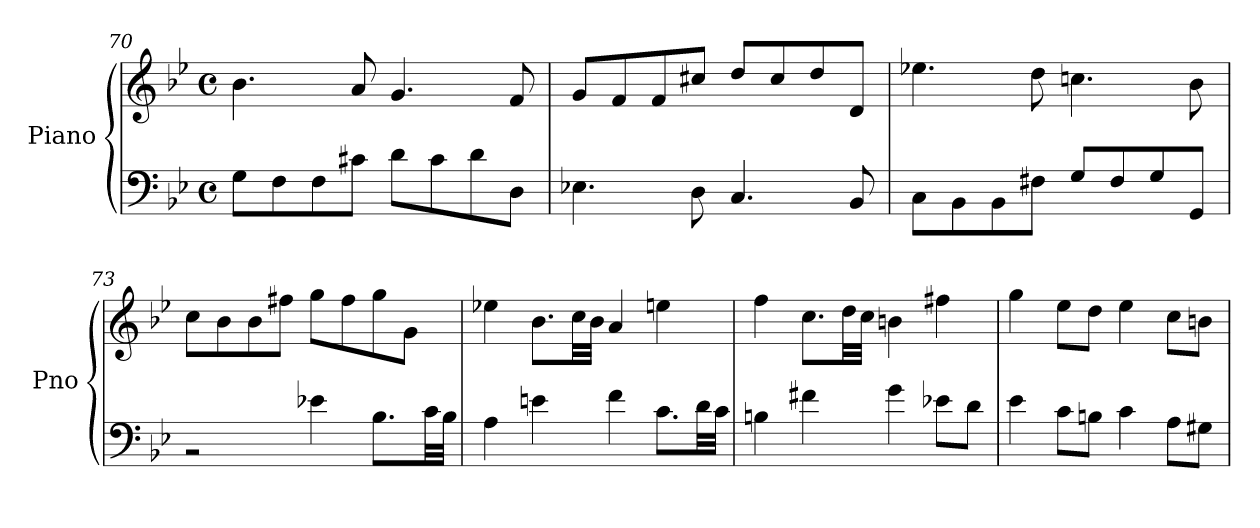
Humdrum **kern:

**kern	**kern	**dynam
*part1	*part1	*part1
*staff2	*staff1	*staff1/2
*I"Piano	*	*
*I'Pno	*	*
*clefF4	*clefG2	*
*k[b-e-]	*k[b-e-]	*
*M4/4	*M4/4	*
*met(c)	*met(c)	*
=70	=70	=70
*^	*	*
1ryy	8G\L	4.b-\	.
.	8F\	.	.
.	8F\	.	.
.	8c#X\J	8a/	.
.	8d\L	4.g/	.
.	8c#\	.	.
.	8d\	.	.
.	8D\J	8f/	.
=71	=71	=71	=71
1ryy	4.E-X\	8g/L	.
.	.	8f/	.
.	.	8f/	.
.	8D\	8cc#X/J	.
.	4.C/	8dd/L	.
.	.	8cc#/	.
.	.	8dd/	.
.	8BB-/	8d/J	.
=72	=72	=72	=72
1ryy	8C\L	4.ee-X\	.
.	8BB-\	.	.
.	8BB-\	.	.
.	8F#X\J	8dd\	.
.	8G/L	4.ccn\	.
.	8F#/	.	.
.	8G/	.	.
.	8GG/J	8b-\	.
!!LO:LB:g=z
=73	=73	=73	=73
1ryy	2r	8cc\L	.
.	.	8b-\	.
!	!	!	!LO:DY:b
.	.	8b-\	other-dynamics
.	.	8ff#X\J	.
.	4e-X\	8gg\L	.
.	.	8ff#\	.
!	!	!	!LO:DY:b=2
.	8.B-\L	8gg\	other-dynamics
.	.	8g\J	.
.	32c\LL	.	.
.	32B-\JJJ	.	.
!!LO:LB:g=z
=74	=74	=74	=74
1ryy	4A\	4ee-X\	.
.	4en\	8.b-\L	.
.	.	32cc\LL	.
.	.	32b-\JJJ	.
.	4f\	4a/	.
.	8.c\L	4een\	.
.	32d\LL	.	.
.	32c\JJJ	.	.
=75	=75	=75	=75
1ryy	4Bn\	4ff\	.
.	4f#X\	8.cc\L	.
.	.	32dd\LL	.
.	.	32cc\JJJ	.
.	4g\	4bn\	.
.	8e-X\L	4ff#X\	.
.	8d\J	.	.
=76	=76	=76	=76
1ryy	4e-\	4gg\	.
.	8c\L	8ee-\L	.
.	8Bn\J	8dd\J	.
.	4c\	4ee-\	.
.	8A\L	8cc\L	.
.	8G#X\J	8bn\J	.
*v	*v	*	*
=	=	=
*-	*-	*-
